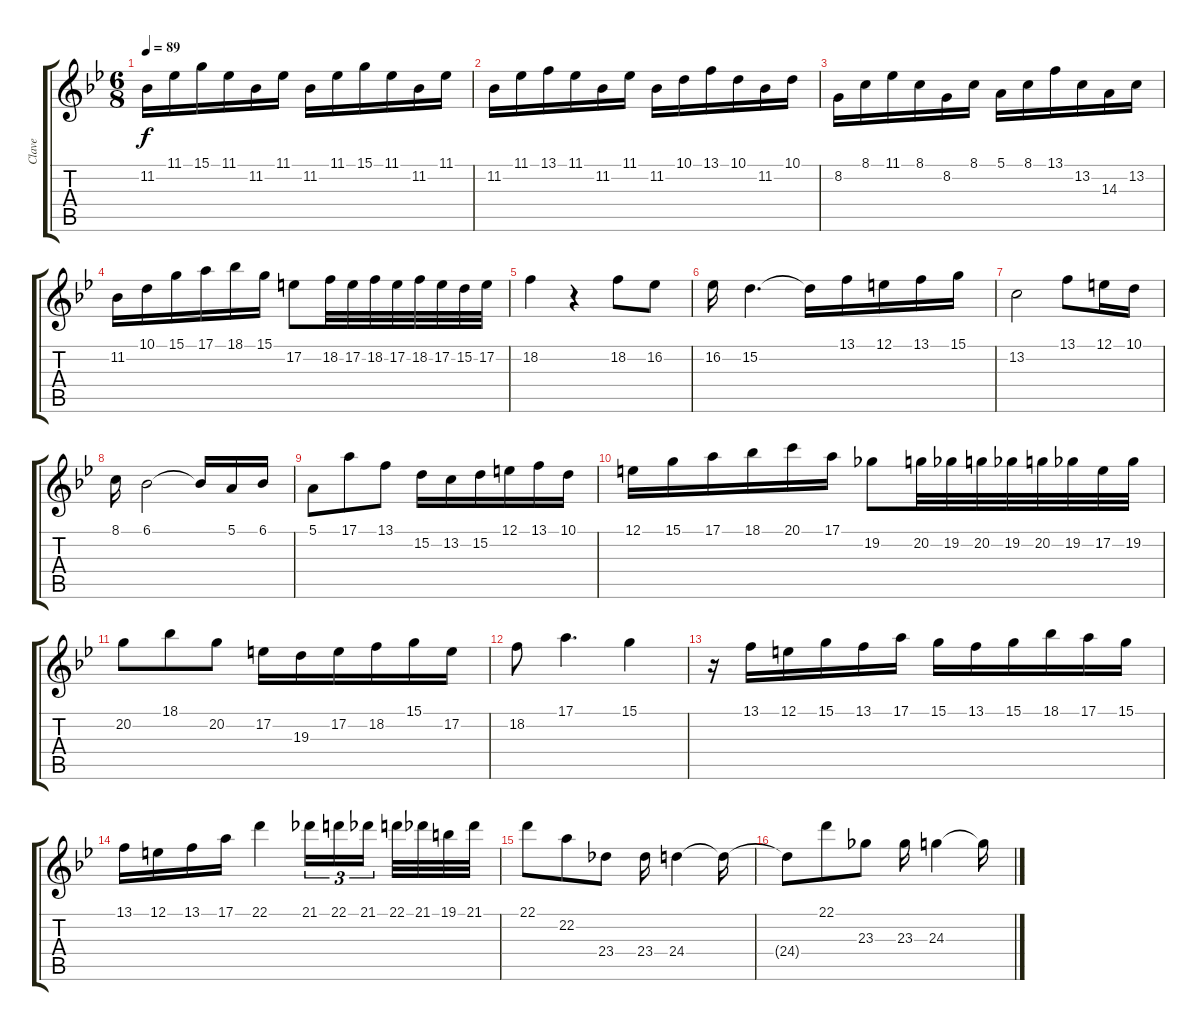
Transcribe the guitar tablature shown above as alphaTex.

\track ("Clave" "Clave") {instrument harpsichord}
\staff {score tabs}
\tuning (E4 B3 G3 D3 A2 E2) {hide}
\ts (6 8)
\tempo 89
\clef g2
\ks gminor
11.2.16{dy f} 11.1.16 15.1.16 11.1.16 11.2.16 11.1.16 11.2.16 11.1.16 15.1.16 11.1.16 11.2.16 11.1.16 |
11.2.16 11.1.16 13.1.16 11.1.16 11.2.16 11.1.16 11.2.16 10.1.16 13.1.16 10.1.16 11.2.16 10.1.16 |
8.2.16 8.1.16 11.1.16 8.1.16 8.2.16 8.1.16 5.1.16 8.1.16 13.1.16 13.2.16 14.3.16 13.2.16 |
11.2.16 10.1.16 15.1.16 17.1.16 18.1.16 15.1.16 17.2.8 18.2.32 17.2.32 18.2.32 17.2.32 18.2.32 17.2.32 15.2.32 17.2.32 |
18.2.4 r.4 18.2.8 16.2.8 |
16.2.16 15.2.4{d} 15.2{t}.16 13.1.16 12.1.16 13.1.16 15.1.16 |
13.2.2 13.1.8 12.1.16 10.1.16 |
8.1.16 6.1.2 6.1{t}.16 5.1.16 6.1.16 |
5.1.8 17.1.8 13.1.8 15.2.16 13.2.16 15.2.16 12.1.16 13.1.16 10.1.16 |
12.1.16 15.1.16 17.1.16 18.1.16 20.1.16 17.1.16 19.2.8 20.2.32 19.2.32 20.2.32 19.2.32 20.2.32 19.2.32 17.2.32 19.2.32 |
20.2.8 18.1.8 20.2.8 17.2.16 19.3.16 17.2.16 18.2.16 15.1.16 17.2.16 |
18.2.8 17.1.4{d} 15.1.4 |
r.16 13.1.16 12.1.16 15.1.16 13.1.16 17.1.16 15.1.16 13.1.16 15.1.16 18.1.16 17.1.16 15.1.16 |
13.1.16 12.1.16 13.1.16 17.1.16 22.1.4 21.1.16{tu (3 2)} 22.1.16{tu (3 2)} 21.1.16{tu (3 2) beam splitsecondary} 22.1.32 21.1.32 19.1.32 21.1.32 |
22.1.8 22.2.8 23.4.8 23.4.16 24.4.4 24.4{t}.16 |
24.4{t}.8 22.1.8 23.3.8 23.3.16 24.3.4 24.3{t}.16
